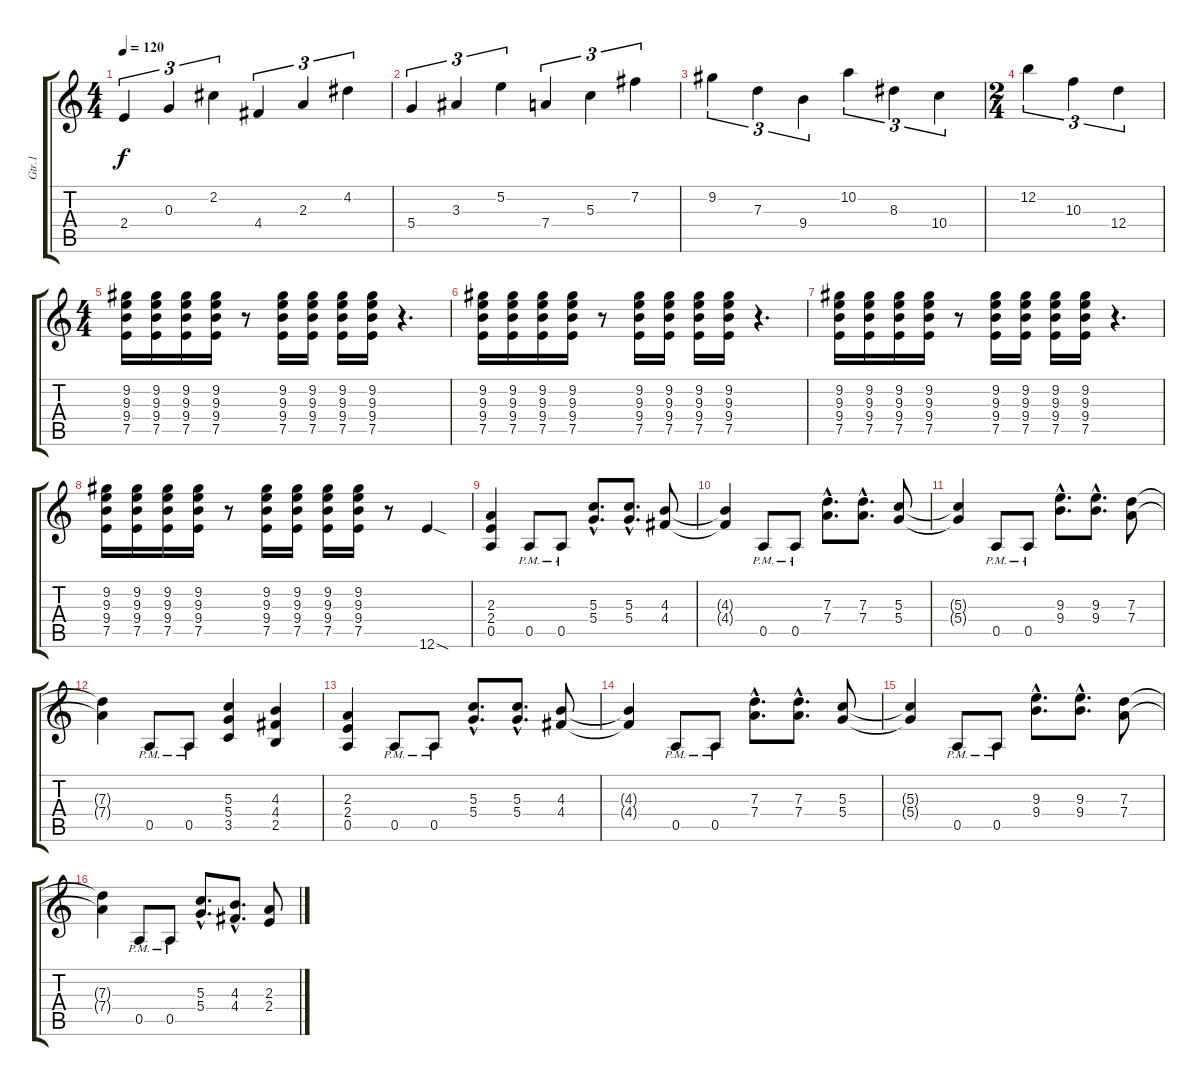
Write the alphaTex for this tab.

\track ("Gtr.1" "Gtr.1") {instrument overdrivenguitar}
\staff {score tabs}
\tuning (E4 B3 G3 D3 A2 E2) {hide}
\ts (4 4)
\tempo 120
\clef g2
\ks c
2.4.4{tu (3 2) dy f} 0.3.4{tu (3 2)} 2.2.4{tu (3 2)} 4.4.4{tu (3 2)} 2.3.4{tu (3 2)} 4.2.4{tu (3 2)} |
5.4.4{tu (3 2)} 3.3.4{tu (3 2)} 5.2.4{tu (3 2)} 7.4.4{tu (3 2)} 5.3.4{tu (3 2)} 7.2.4{tu (3 2)} |
9.2.4{tu (3 2)} 7.3.4{tu (3 2)} 9.4.4{tu (3 2)} 10.2.4{tu (3 2)} 8.3.4{tu (3 2)} 10.4.4{tu (3 2)} |
\ts (2 4)
12.2.4{tu (3 2)} 10.3.4{tu (3 2)} 12.4.4{tu (3 2)} |
\ts (4 4)
(9.2 9.3 9.4 7.5).16 (9.2 9.3 9.4 7.5).16 (9.2 9.3 9.4 7.5).16 (9.2 9.3 9.4 7.5).16 r.8 (9.2 9.3 9.4 7.5).16 (9.2 9.3 9.4 7.5).16 (9.2 9.3 9.4 7.5).16 (9.2 9.3 9.4 7.5).16 r.4{d} |
(9.2 9.3 9.4 7.5).16 (9.2 9.3 9.4 7.5).16 (9.2 9.3 9.4 7.5).16 (9.2 9.3 9.4 7.5).16 r.8 (9.2 9.3 9.4 7.5).16 (9.2 9.3 9.4 7.5).16 (9.2 9.3 9.4 7.5).16 (9.2 9.3 9.4 7.5).16 r.4{d} |
(9.2 9.3 9.4 7.5).16 (9.2 9.3 9.4 7.5).16 (9.2 9.3 9.4 7.5).16 (9.2 9.3 9.4 7.5).16 r.8 (9.2 9.3 9.4 7.5).16 (9.2 9.3 9.4 7.5).16 (9.2 9.3 9.4 7.5).16 (9.2 9.3 9.4 7.5).16 r.4{d} |
(9.2 9.3 9.4 7.5).16 (9.2 9.3 9.4 7.5).16 (9.2 9.3 9.4 7.5).16 (9.2 9.3 9.4 7.5).16 r.8 (9.2 9.3 9.4 7.5).16 (9.2 9.3 9.4 7.5).16 (9.2 9.3 9.4 7.5).16 (9.2 9.3 9.4 7.5).16 r.8 12.6{sod}.4 |
(2.3 2.4 0.5).4 0.5{pm}.8 0.5{pm}.8 (5.3{hac} 5.4{hac}).8{d} (5.3{hac} 5.4{hac}).8{d} (4.3 4.4).8 |
(4.3{t} 4.4{t}).4 0.5{pm}.8 0.5{pm}.8 (7.3{hac} 7.4{hac}).8{d} (7.3{hac} 7.4{hac}).8{d} (5.3 5.4).8 |
(5.3{t} 5.4{t}).4 0.5{pm}.8 0.5{pm}.8 (9.3{hac} 9.4{hac}).8{d} (9.3{hac} 9.4{hac}).8{d} (7.3 7.4).8 |
(7.3{t} 7.4{t}).4 0.5{pm}.8 0.5{pm}.8 (5.3 5.4 3.5).4 (4.3 4.4 2.5).4 |
(2.3 2.4 0.5).4 0.5{pm}.8 0.5{pm}.8 (5.3{hac} 5.4{hac}).8{d} (5.3{hac} 5.4{hac}).8{d} (4.3 4.4).8 |
(4.3{t} 4.4{t}).4 0.5{pm}.8 0.5{pm}.8 (7.3{hac} 7.4{hac}).8{d} (7.3{hac} 7.4{hac}).8{d} (5.3 5.4).8 |
(5.3{t} 5.4{t}).4 0.5{pm}.8 0.5{pm}.8 (9.3{hac} 9.4{hac}).8{d} (9.3{hac} 9.4{hac}).8{d} (7.3 7.4).8 |
(7.3{t} 7.4{t}).4 0.5{pm}.8 0.5{pm}.8 (5.3{hac} 5.4{hac}).8{d} (4.3{hac} 4.4{hac}).8{d} (2.3 2.4).8
